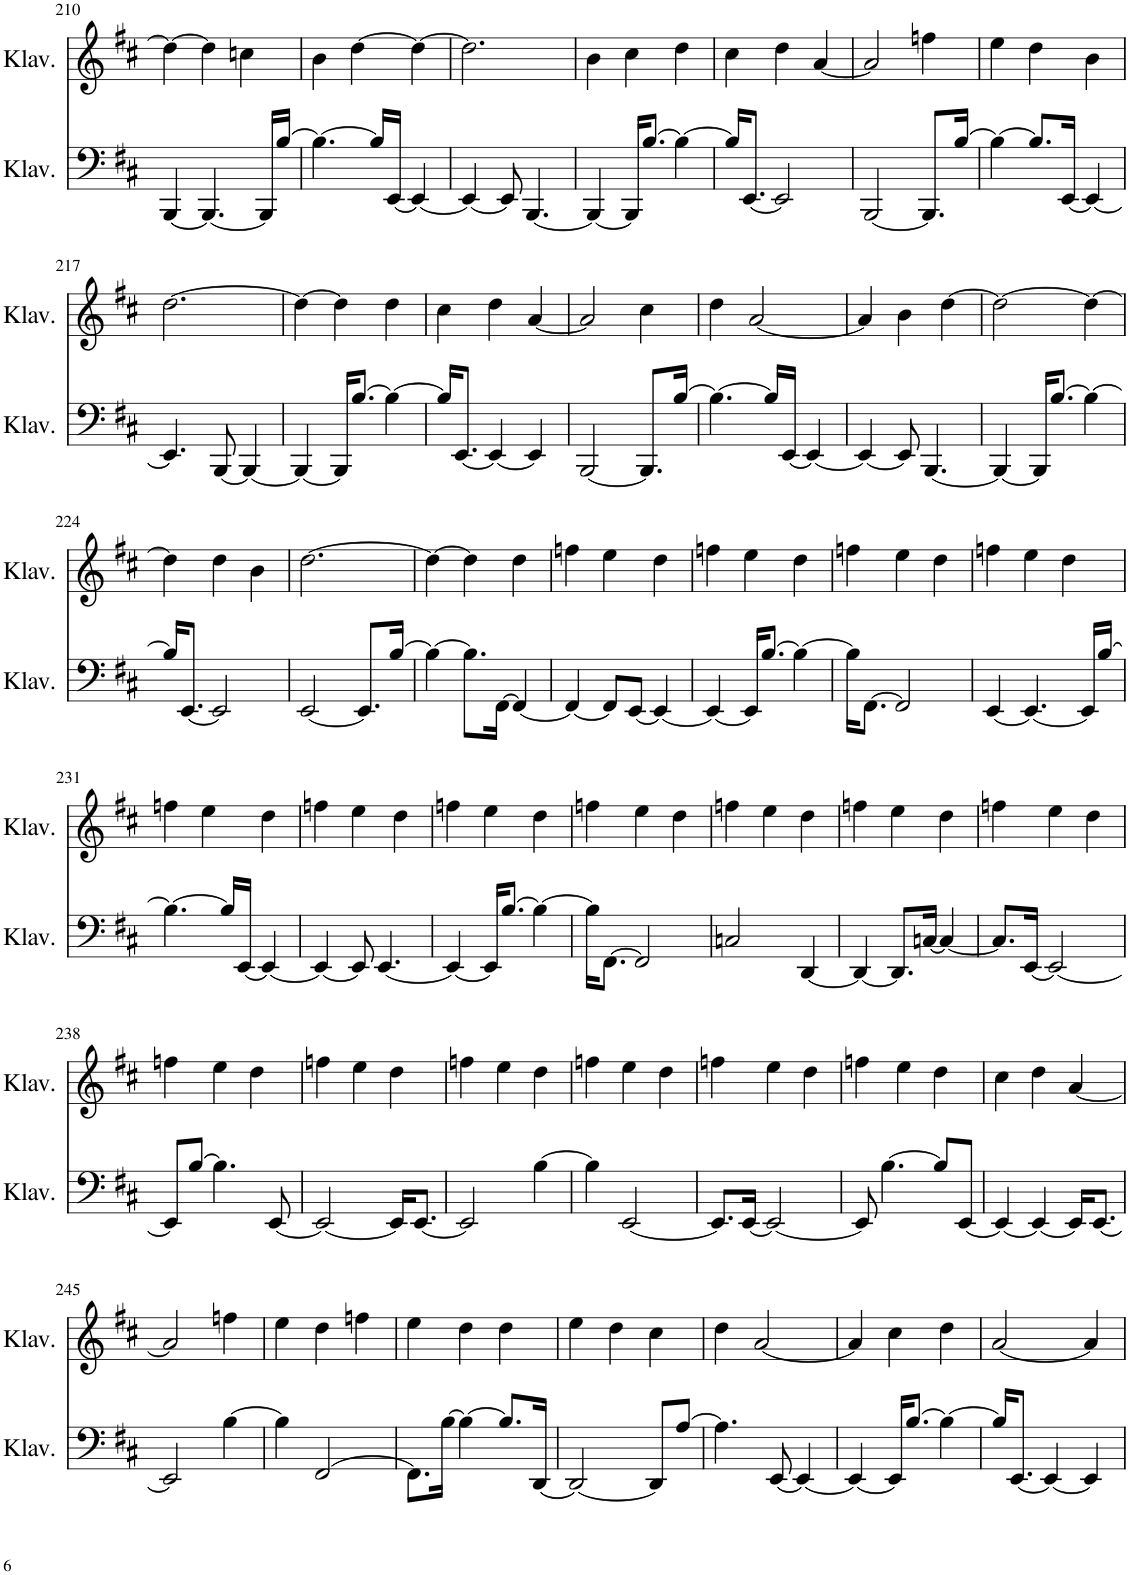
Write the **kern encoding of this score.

**kern	**kern
*part2	*part1
*staff2	*staff1
*I"Klavier	*I"Klavier
*I'Klav.	*I'Klav.
!!LO:PB:g=z
*clefF4	*clefG2
*k[f#c#]	*k[f#c#]
*M3/4	*M3/4
=210	=210
[4BBB/	4dd\_
4.BBB/_	4dd\]
.	4ccn\
16BBB/LL]	.
[16B/JJ	.
=211	=211
4.B\_	4b\
.	[4dd\
16B/LL]	.
[16EE/JJ	.
4EE/_	4dd\_
=212	=212
4EE/_	2.dd\]
8EE/]	.
[4.BBB/	.
=213	=213
4BBB/_	4b\
16BBB/KL]	4cc#\
[8.B/J	.
4B\_	4dd\
=214	=214
16B/KL]	4cc#\
[8.EE/J	.
2EE/]	4dd\
.	[4a/
=215	=215
[2BBB/	2a/]
8.BBB/L]	4ffn\
[16B/Jk	.
=216	=216
4B\_	4ee\
8.B/L]	4dd\
[16EE/Jk	.
4EE/_	4b\
!!LO:LB:g=z
=217	=217
4.EE/]	[2.dd\
[8BBB/	.
4BBB/_	.
=218	=218
4BBB/_	4dd\_
16BBB/KL]	4dd\]
[8.B/J	.
4B\_	4dd\
=219	=219
16B/KL]	4cc#\
[8.EE/J	.
4EE/_	4dd\
4EE/]	[4a/
=220	=220
[2BBB/	2a/]
8.BBB/L]	4cc#\
[16B/Jk	.
=221	=221
4.B\_	4dd\
.	[2a/
16B/LL]	.
[16EE/JJ	.
4EE/_	.
=222	=222
4EE/_	4a/]
8EE/]	4b\
[4.BBB/	.
.	[4dd\
=223	=223
4BBB/_	2dd\_
16BBB/KL]	.
[8.B/J	.
4B\_	4dd\_
!!LO:LB:g=z
=224	=224
16B/KL]	4dd\]
[8.EE/J	.
2EE/]	4dd\
.	4b\
=225	=225
[2EE/	[2.dd\
8.EE/L]	.
[16B/Jk	.
=226	=226
4B\_	4dd\_
8.B\L]	4dd\]
[16FF#\Jk	.
4FF#/_	4dd\
=227	=227
4FF#/_	4ffn\
8FF#/L]	4ee\
[8EE/J	.
4EE/_	4dd\
=228	=228
4EE/_	4ffn\
16EE/KL]	4ee\
[8.B/J	.
4B\_	4dd\
=229	=229
16B\KL]	4ffn\
[8.FF#\J	.
2FF#/]	4ee\
.	4dd\
=230	=230
[4EE/	4ffn\
4.EE/_	4ee\
.	4dd\
16EE/LL]	.
[16B/JJ	.
!!LO:LB:g=z
=231	=231
4.B\_	4ffn\
.	4ee\
16B/LL]	.
[16EE/JJ	.
4EE/_	4dd\
=232	=232
4EE/_	4ffn\
8EE/]	4ee\
[4.EE/	.
.	4dd\
=233	=233
4EE/_	4ffn\
16EE/KL]	4ee\
[8.B/J	.
4B\_	4dd\
=234	=234
16B\KL]	4ffn\
[8.FF#\J	.
2FF#/]	4ee\
.	4dd\
=235	=235
2Cn/	4ffn\
.	4ee\
[4DD/	4dd\
=236	=236
4DD/_	4ffn\
8.DD/L]	4ee\
[16Cn/Jk	.
4C/_	4dd\
=237	=237
8.C/L]	4ffn\
[16EE/Jk	.
2EE/_	4ee\
.	4dd\
!!LO:LB:g=z
=238	=238
8EE/L]	4ffn\
[8B/J	.
4.B\]	4ee\
.	4dd\
[8EE/	.
=239	=239
2EE/_	4ffn\
.	4ee\
16EE/KL]	4dd\
[8.EE/J	.
=240	=240
2EE/]	4ffn\
.	4ee\
[4B\	4dd\
=241	=241
4B\]	4ffn\
[2EE/	4ee\
.	4dd\
=242	=242
8.EE/L]	4ffn\
[16EE/Jk	.
2EE/_	4ee\
.	4dd\
=243	=243
8EE/]	4ffn\
[4.B\	.
.	4ee\
8B/L]	4dd\
[8EE/J	.
=244	=244
4EE/_	4cc#\
4EE/_	4dd\
16EE/KL]	[4a/
[8.EE/J	.
!!LO:LB:g=z
=245	=245
2EE/]	2a/]
[4B\	4ffn\
=246	=246
4B\]	4ee\
[2FF#/	4dd\
.	4ffn\
=247	=247
8.FF#\L]	4ee\
[16B\Jk	.
4B\_	4dd\
8.B/L]	4dd\
[16DD/Jk	.
=248	=248
2DD/_	4ee\
.	4dd\
8DD/L]	4cc#\
[8A/J	.
=249	=249
4.A\]	4dd\
.	[2a/
[8EE/	.
4EE/_	.
=250	=250
4EE/_	4a/]
16EE/KL]	4cc#\
[8.B/J	.
4B\_	4dd\
=251	=251
16B/KL]	[2a/
[8.EE/J	.
4EE/_	.
4EE/]	4a/]
=	=
*-	*-
